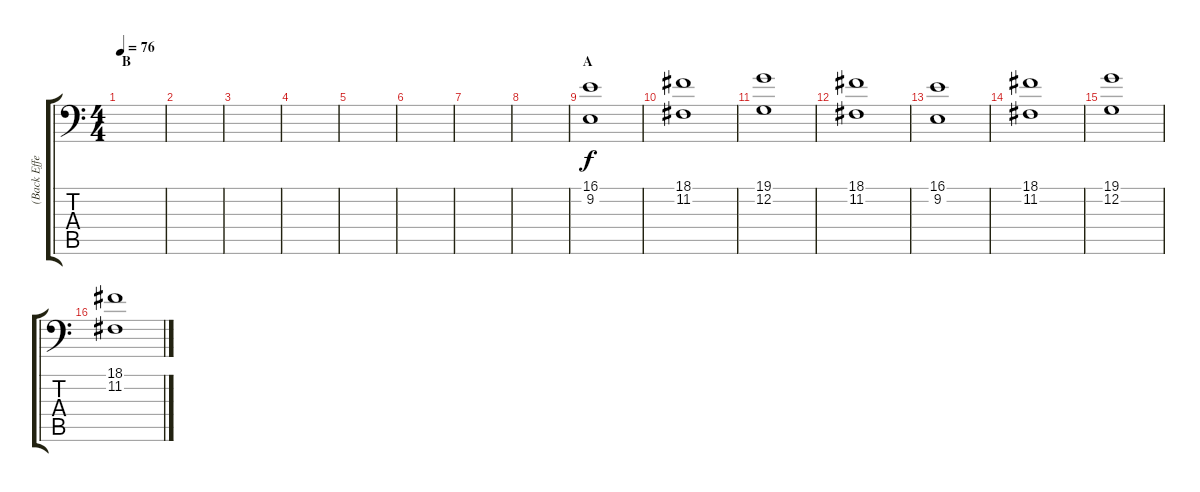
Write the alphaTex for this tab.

\track ("(Back Effect)" "(Back Effe") {instrument stringensemble2}
\staff {score tabs}
\tuning (C3 G2 D2 A1 E1 B0) {hide}
\ts (4 4)
\section ("" "B")
\tempo 76
\clef f4
\ks c
|
|
|
|
|
|
|
|
\section ("" "A")
(16.1 9.2).1 |
(18.1 11.2).1 |
(19.1 12.2).1 |
(18.1 11.2).1 |
(16.1 9.2).1 |
(18.1 11.2).1 |
(19.1 12.2).1 |
(18.1 11.2).1
